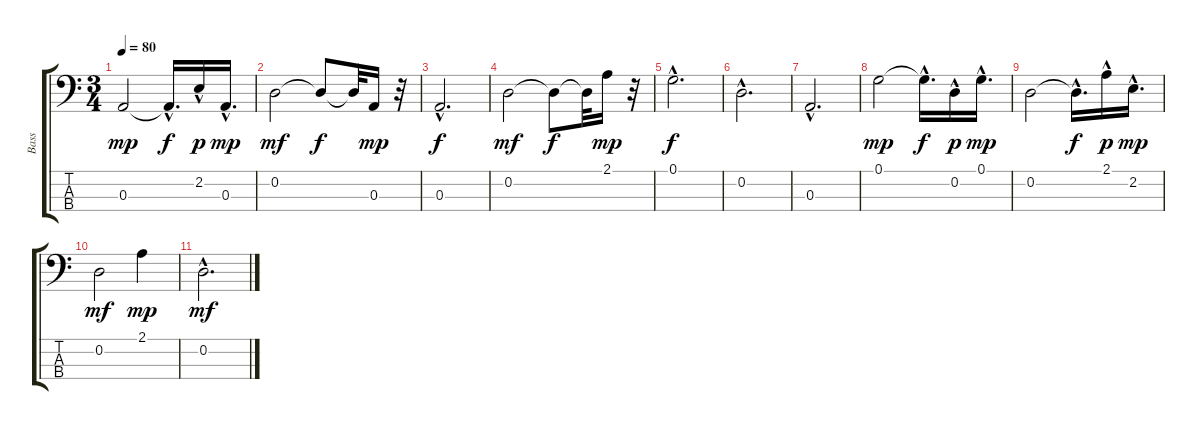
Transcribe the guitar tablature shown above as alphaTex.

\track ("Bass  " "Bass  ") {instrument acousticbass}
\staff {score tabs}
\tuning (G2 D2 A1 E1) {hide}
\ts (3 4)
\tempo 80
\clef f4
\ks c
0.3.2{dy mp} 0.3{hac t}.16{d dy f} 2.2{hac}.16{dy p} 0.3{hac}.16{d dy mp} |
0.2.2{dy mf} 0.2{t}.8{dy f} 0.2{t}.32 0.3.16{dy mp} r.32 |
0.3{hac}.2{d dy f} |
0.2.2{dy mf} 0.2{t}.8{dy f} 0.2{t}.32 2.1.16{dy mp} r.32 |
0.1{hac}.2{d dy f} |
0.2{hac}.2{d} |
0.3{hac}.2{d} |
0.1.2{dy mp} 0.1{hac t}.16{d dy f} 0.2{hac}.16{dy p} 0.1{hac}.16{d dy mp} |
0.2.2 0.2{hac t}.16{d dy f} 2.1{hac}.16{dy p} 2.2{hac}.16{d dy mp} |
0.2.2{dy mf} 2.1.4{dy mp} |
0.2{hac}.2{d dy mf}
